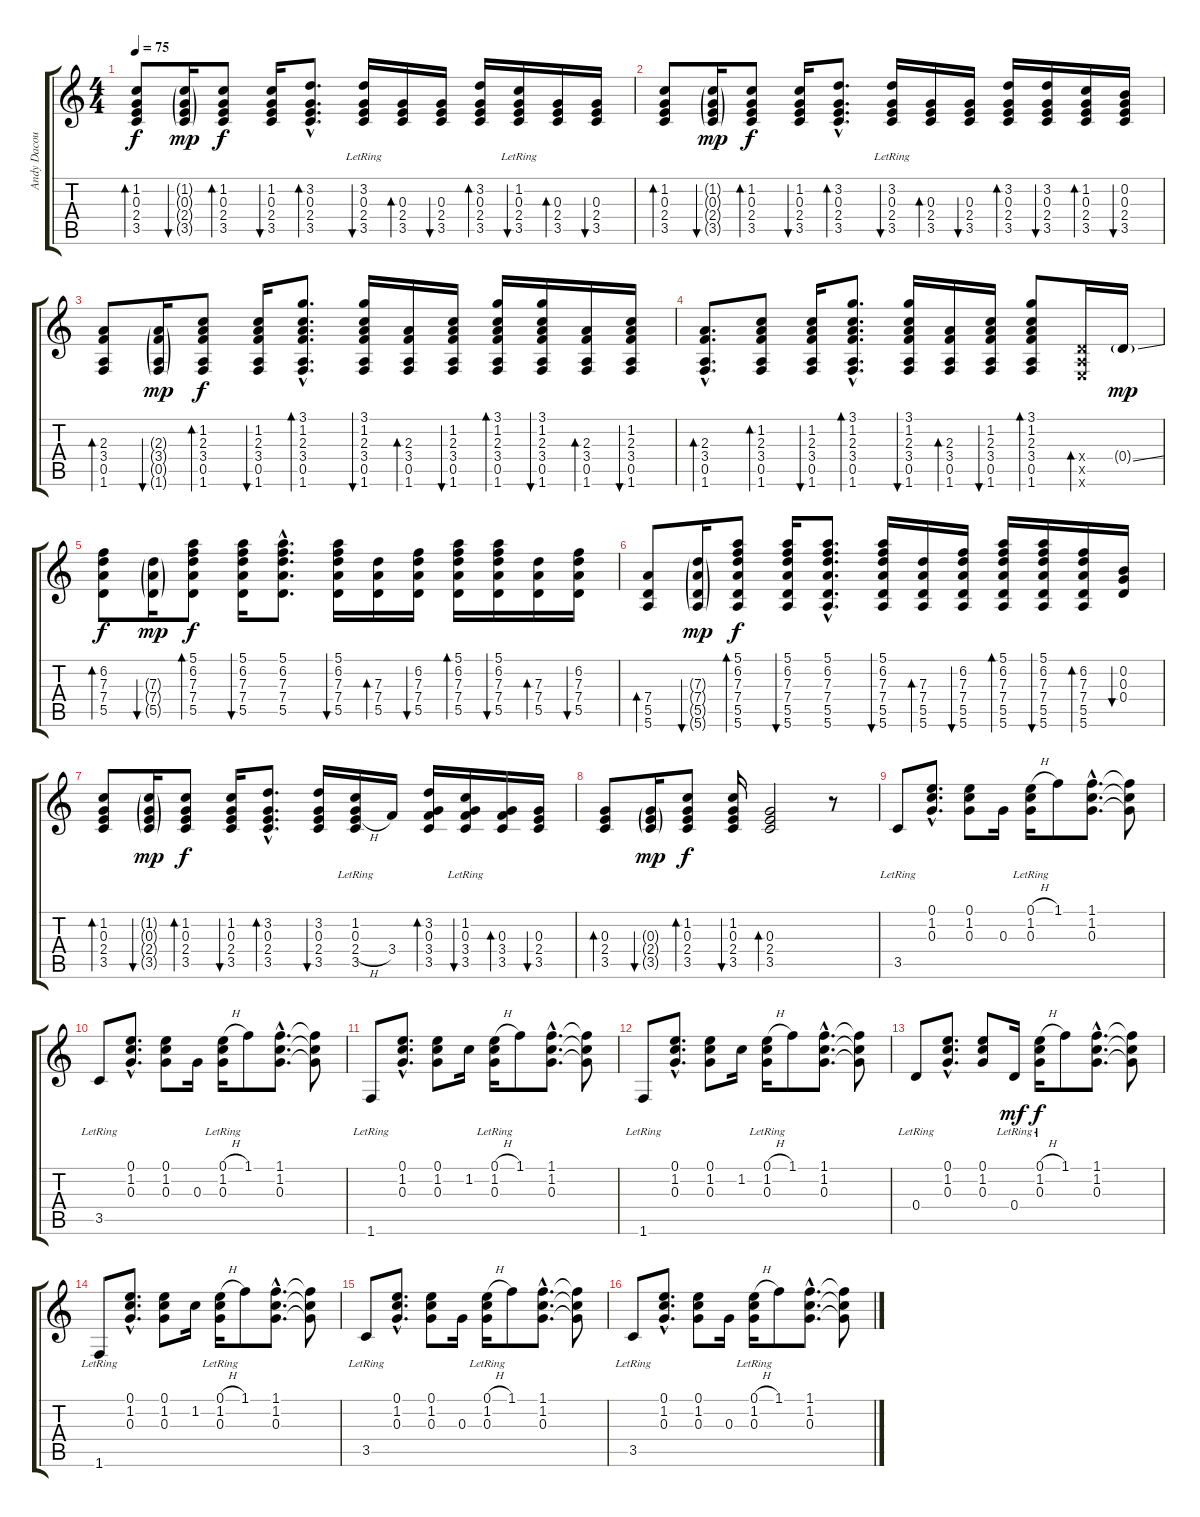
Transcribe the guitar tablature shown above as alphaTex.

\track ("Andy Dacoulis (Acoustic Guitar)" "Andy Dacou") {instrument acousticguitarsteel}
\staff {score tabs}
\tuning (E4 B3 G3 D3 A2 E2) {hide}
\ts (4 4)
\tempo 75
\clef g2
\ks c
(1.2 0.3 2.4 3.5).8{bd 30 dy f} (1.2{g} 0.3{g} 2.4{g} 3.5{g}).16{bu 30 dy mp} (1.2 0.3 2.4 3.5).8{bd 30 dy f} (1.2 0.3 2.4 3.5).16{bu 30} (3.2{hac} 0.3{hac} 2.4{hac} 3.5{hac}).8{d bd 30} (3.2{lr} 0.3 2.4 3.5).16{bu 30} (0.3 2.4 3.5).16{bd 30} (0.3 2.4 3.5).16{bu 30} (3.2 0.3 2.4 3.5).16{bd 30} (1.2{lr} 0.3 2.4 3.5).16{bu 30} (0.3 2.4 3.5).16{bd 30} (0.3 2.4 3.5).16{bu 30} |
(1.2 0.3 2.4 3.5).8{bd 30} (1.2{g} 0.3{g} 2.4{g} 3.5{g}).16{bu 30 dy mp} (1.2 0.3 2.4 3.5).8{bd 30 dy f} (1.2 0.3 2.4 3.5).16{bu 30} (3.2{hac} 0.3{hac} 2.4{hac} 3.5{hac}).8{d bd 30} (3.2{lr} 0.3 2.4 3.5).16{bu 30} (0.3 2.4 3.5).16{bd 30} (0.3 2.4 3.5).16{bu 30} (3.2 0.3 2.4 3.5).16{bd 30} (3.2 0.3 2.4 3.5).16{bu 30} (1.2 0.3 2.4 3.5).16{bd 30} (0.2 0.3 2.4 3.5).16{bu 30} |
(2.3 3.4 0.5 1.6).8{bd 30} (2.3{g} 3.4{g} 0.5{g} 1.6{g}).16{bu 30 dy mp} (1.2 2.3 3.4 0.5 1.6).8{bd 30 dy f} (1.2 2.3 3.4 0.5 1.6).16{bu 30} (3.1{hac} 1.2{hac} 2.3{hac} 3.4{hac} 0.5{hac} 1.6{hac}).8{d bd 30} (3.1 1.2 2.3 3.4 0.5 1.6).16{bu 30} (2.3 3.4 0.5 1.6).16{bd 30} (1.2 2.3 3.4 0.5 1.6).16{bu 30} (3.1 1.2 2.3 3.4 0.5 1.6).16{bd 30} (3.1 1.2 2.3 3.4 0.5 1.6).16{bu 30} (2.3 3.4 0.5 1.6).16{bd 30} (1.2 2.3 3.4 0.5 1.6).16{bu 30} |
(2.3{hac} 3.4{hac} 0.5{hac} 1.6{hac}).8{d bd 30} (1.2 2.3 3.4 0.5 1.6).8{bd 30} (1.2 2.3 3.4 0.5 1.6).16{bu 30} (3.1{hac} 1.2{hac} 2.3{hac} 3.4{hac} 0.5{hac} 1.6{hac}).8{d bd 30} (3.1 1.2 2.3 3.4 0.5 1.6).16{bu 30} (2.3 3.4 0.5 1.6).16{bd 30} (1.2 2.3 3.4 0.5 1.6).16{bu 30} (3.1 1.2 2.3 3.4 0.5 1.6).8{bd 30} (0.4{x} 0.5{x} 0.6{x}).16{bd 60} 0.4{ss g}.16{dy mp} |
(6.2 7.3 7.4 5.5).8{bd 30 dy f} (7.3{g} 7.4{g} 5.5{g}).16{bu 30 dy mp} (5.1 6.2 7.3 7.4 5.5).8{bd 30 dy f} (5.1 6.2 7.3 7.4 5.5).16{bu 30} (5.1{hac} 6.2{hac} 7.3{hac} 7.4{hac} 5.5{hac}).8{d} (5.1 6.2 7.3 7.4 5.5).16{bu 30} (7.3 7.4 5.5).16{bd 30} (6.2 7.3 7.4 5.5).16{bu 30} (5.1 6.2 7.3 7.4 5.5).16{bd 30} (5.1 6.2 7.3 7.4 5.5).16{bu 30} (7.3 7.4 5.5).16{bd 30} (6.2 7.3 7.4 5.5).16{bu 30} |
(7.4 5.5 5.6).8{bd 30} (7.3{g} 7.4{g} 5.5{g} 5.6{g}).16{bu 30 dy mp} (5.1 6.2 7.3 7.4 5.5 5.6).8{bd 30 dy f} (5.1 6.2 7.3 7.4 5.5 5.6).16{bu 30} (5.1{hac} 6.2{hac} 7.3{hac} 7.4{hac} 5.5{hac} 5.6{hac}).8{d} (5.1 6.2 7.3 7.4 5.5 5.6).16{bu 30} (7.3 7.4 5.5 5.6).16{bd 30} (6.2 7.3 7.4 5.5 5.6).16{bu 30} (5.1 6.2 7.3 7.4 5.5 5.6).16{bd 30} (5.1 6.2 7.3 7.4 5.5 5.6).16{bu 30} (6.2 7.3 7.4 5.5 5.6).16{bd 30} (0.2 0.3 0.4).16{bu 30} |
(1.2 0.3 2.4 3.5).8{bd 30} (1.2{g} 0.3{g} 2.4{g} 3.5{g}).16{bu 30 dy mp} (1.2 0.3 2.4 3.5).8{bd 30 dy f} (1.2 0.3 2.4 3.5).16{bu 30} (3.2{hac} 0.3{hac} 2.4{hac} 3.5{hac}).8{d bd 30} (3.2 0.3 2.4 3.5).16{bu 30} (1.2{lr} 0.3{lr} 2.4{h} 3.5{lr}).16 3.4.16 (3.2 0.3 3.4 3.5).16{bd 30} (1.2{lr} 0.3 3.4 3.5).16{bu 30} (0.3 3.4 3.5).16{bd 30} (0.3 2.4 3.5).16{bu 30} |
(0.3 2.4 3.5).8{bd 30} (0.3{g} 2.4{g} 3.5{g}).16{bu 30 dy mp} (1.2 0.3 2.4 3.5).8{bd 30 dy f} (1.2 0.3 2.4 3.5).16{bu 30} (0.3 2.4 3.5).2{bd 30} r.8 |
3.5{lr}.8 (0.1{hac} 1.2{hac} 0.3{hac}).8{d} (0.1 1.2 0.3).8 0.3.16 (0.1{h} 1.2{lr} 0.3{lr}).16 1.1.8 (1.1{hac} 1.2{hac} 0.3{hac}).8{d} (1.1{t} 1.2{t} 0.3{t}).8 |
3.5{lr}.8 (0.1{hac} 1.2{hac} 0.3{hac}).8{d} (0.1 1.2 0.3).8 0.3.16 (0.1{h} 1.2{lr} 0.3{lr}).16 1.1.8 (1.1{hac} 1.2{hac} 0.3{hac}).8{d} (1.1{t} 1.2{t} 0.3{t}).8 |
1.6{lr}.8 (0.1{hac} 1.2{hac} 0.3{hac}).8{d} (0.1 1.2 0.3).8 1.2.16 (0.1{h} 1.2{lr} 0.3{lr}).16 1.1.8 (1.1{hac} 1.2{hac} 0.3{hac}).8{d} (1.1{t} 1.2{t} 0.3{t}).8 |
1.6{lr}.8 (0.1{hac} 1.2{hac} 0.3{hac}).8{d} (0.1 1.2 0.3).8 1.2.16 (0.1{h} 1.2{lr} 0.3{lr}).16 1.1.8 (1.1{hac} 1.2{hac} 0.3{hac}).8{d} (1.1{t} 1.2{t} 0.3{t}).8 |
0.4{lr}.8 (0.1{hac} 1.2{hac} 0.3{hac}).8{d} (0.1 1.2 0.3).8 0.4{lr}.16{dy mf} (0.1{h} 1.2{lr} 0.3{lr}).16{dy f} 1.1.8 (1.1{hac} 1.2{hac} 0.3{hac}).8{d} (1.1{t} 1.2{t} 0.3{t}).8 |
1.6{lr}.8 (0.1{hac} 1.2{hac} 0.3{hac}).8{d} (0.1 1.2 0.3).8 1.2.16 (0.1{h} 1.2{lr} 0.3{lr}).16 1.1.8 (1.1{hac} 1.2{hac} 0.3{hac}).8{d} (1.1{t} 1.2{t} 0.3{t}).8 |
3.5{lr}.8 (0.1{hac} 1.2{hac} 0.3{hac}).8{d} (0.1 1.2 0.3).8 0.3.16 (0.1{h} 1.2{lr} 0.3{lr}).16 1.1.8 (1.1{hac} 1.2{hac} 0.3{hac}).8{d} (1.1{t} 1.2{t} 0.3{t}).8 |
3.5{lr}.8 (0.1{hac} 1.2{hac} 0.3{hac}).8{d} (0.1 1.2 0.3).8 0.3.16 (0.1{h} 1.2{lr} 0.3{lr}).16 1.1.8 (1.1{hac} 1.2{hac} 0.3{hac}).8{d} (1.1{t} 1.2{t} 0.3{t}).8
